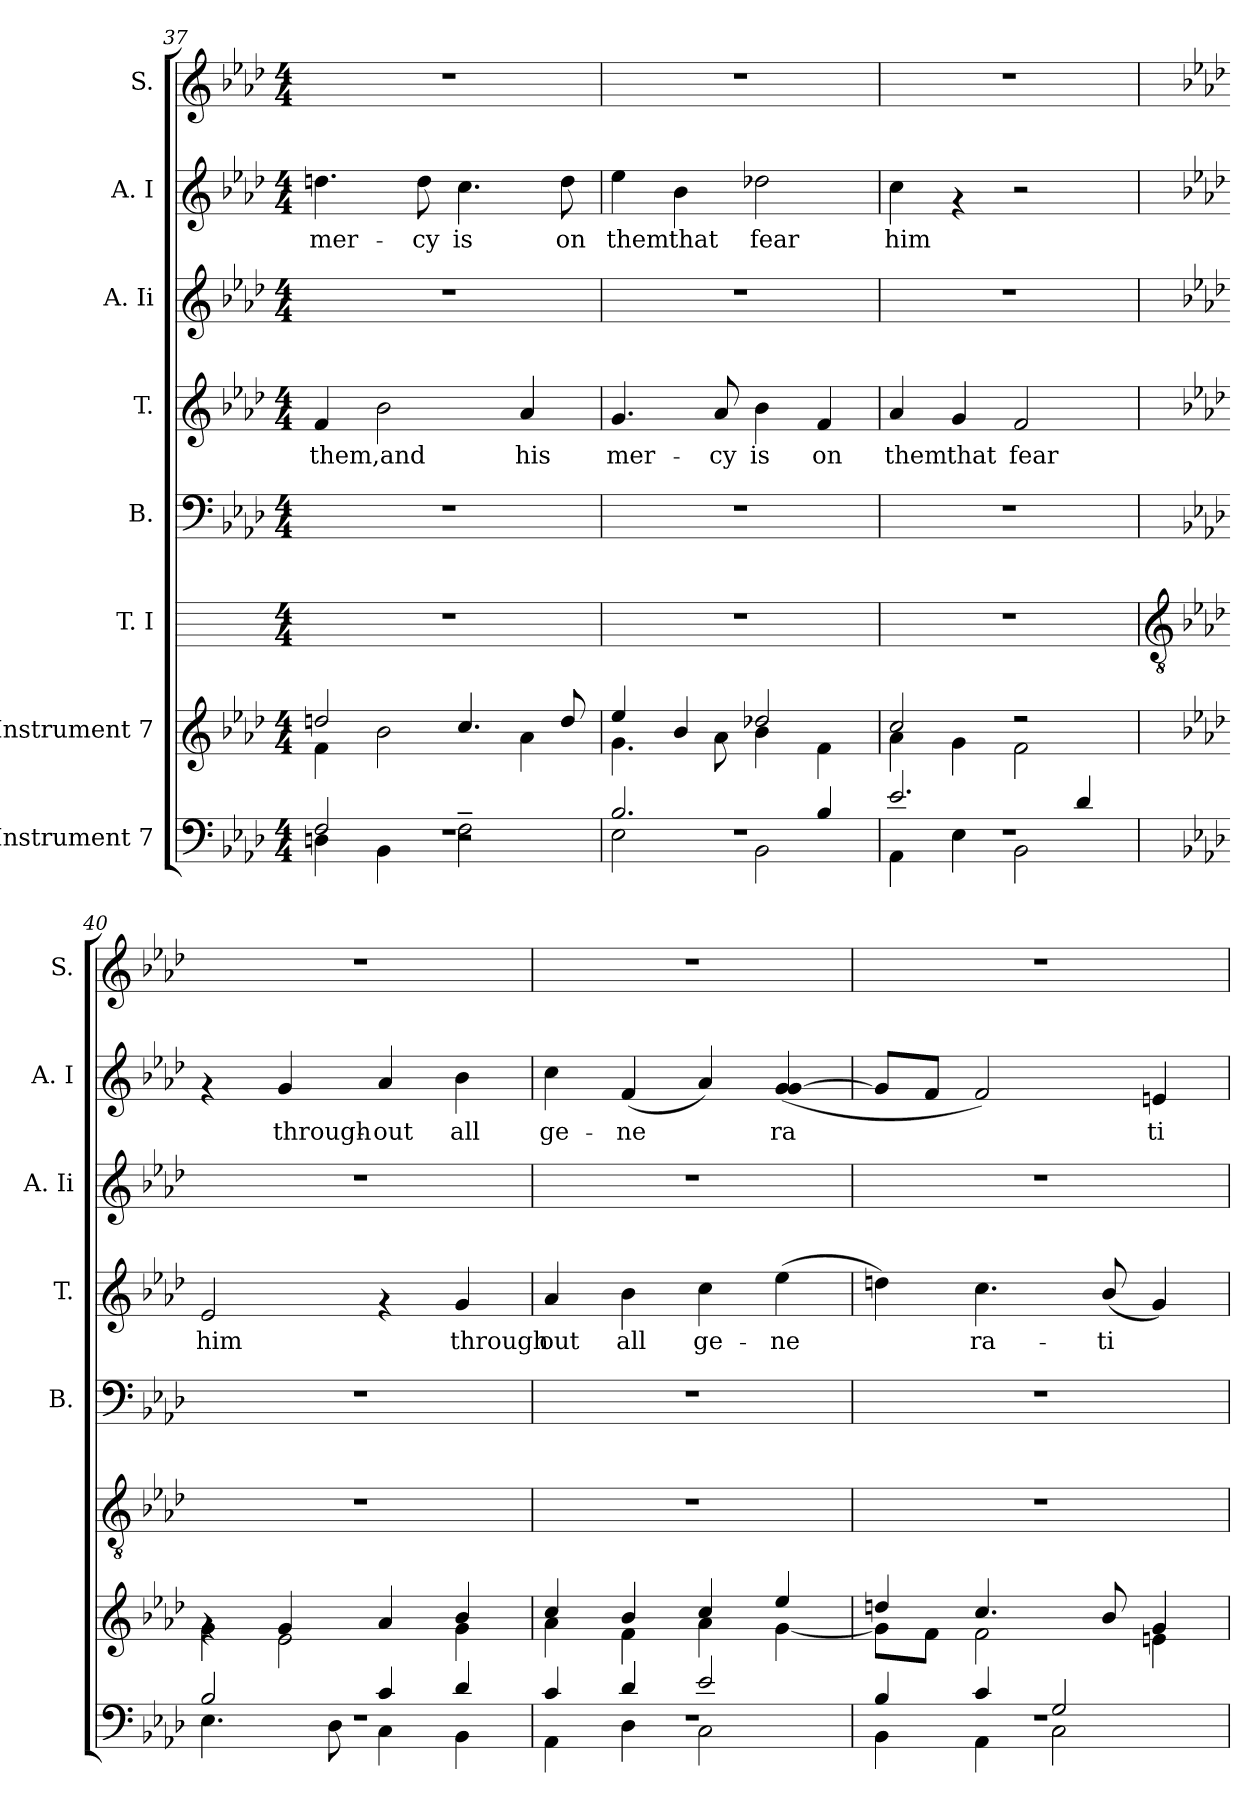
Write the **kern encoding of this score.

**kern	**kern	**kern	**kern	**kern	**text	**kern	**kern	**text	**kern
*part8	*part7	*part6	*part5	*part4	*part4	*part3	*part2	*part2	*part1
*staff8	*staff7	*staff6	*staff5	*staff4	*staff4	*staff3	*staff2	*staff2	*staff1
*I"Instrument 7	*I"Instrument 7	*I"T. I	*I"B.	*I"T.	*	*I"A. Ii	*I"A. I	*	*I"S.
*	*	*	*I'B.	*I'T.	*	*I'A. Ii	*I'A. I	*	*I'S.
*clefF4	*clefG2	*	*clefF4	*clefG2	*	*clefG2	*clefG2	*	*clefG2
*k[b-e-a-d-]	*k[b-e-a-d-]	*k[]	*k[b-e-a-d-]	*k[b-e-a-d-]	*	*k[b-e-a-d-]	*k[b-e-a-d-]	*	*k[b-e-a-d-]
*A-:	*A-:	*C:	*A-:	*A-:	*	*A-:	*A-:	*	*A-:
*M4/4	*M4/4	*M4/4	*M4/4	*M4/4	*	*M4/4	*M4/4	*	*M4/4
=37	=37	=37	=37	=37	=37	=37	=37	=37	=37
*^	*^	*	*	*	*	*	*	*	*
*	*^	*	*	*	*	*	*	*	*	*	*
!	!	!	!	!	!	!	!	!LO:LY:b:cj	!	!	!LO:LY:b:cj	!
1r	2F/	4Dn\	2ddn/	4f\	1r	1r	4f/	them,and	1r	4.ddn\	mer-	1r
!	!	!	!	!	!	!	!	!LO:LY:b:cj	!	!	!	!
.	.	4BB-\	.	2b-\	.	.	2b-\	.	.	.	.	.
!	!	!	!	!	!	!	!	!	!	!	!LO:LY:b:cj	!
.	.	.	.	.	.	.	.	.	.	8dd\	-cy	.
!	!	!	!	!	!	!	!	!	!	!	!LO:LY:b:cj	!
.	2r	2F~>\	4.cc/	.	.	.	.	.	.	4.cc\	is	.
!	!	!	!	!	!	!	!	!LO:LY:b:cj	!	!	!	!
.	.	.	.	4a-\	.	.	4a-/	his	.	.	.	.
!	!	!	!	!	!	!	!	!	!	!	!LO:LY:b:cj	!
.	.	.	8dd/	.	.	.	.	.	.	8dd\	on	.
=38	=38	=38	=38	=38	=38	=38	=38	=38	=38	=38	=38	=38
!	!	!	!	!	!	!	!	!LO:LY:b:cj	!	!	!LO:LY:b:cj	!
1r	2.B-/	2E-\	4ee-/	4.g\	1r	1r	4.g/	mer-	1r	4ee-\	them	1r
!	!	!	!	!	!	!	!	!	!	!	!LO:LY:b:cj	!
.	.	.	4b-/	.	.	.	.	.	.	4b-\	that	.
!	!	!	!	!	!	!	!	!LO:LY:b:cj	!	!	!	!
.	.	.	.	8a-\	.	.	8a-/	-cy	.	.	.	.
!	!	!	!	!	!	!	!	!LO:LY:b:cj	!	!	!LO:LY:b:cj	!
.	.	2BB-\	2dd-X/	4b-\	.	.	4b-\	is	.	2dd-X\	fear	.
!	!	!	!	!	!	!	!	!LO:LY:b:cj	!	!	!	!
.	4B-/	.	.	4f\	.	.	4f/	on	.	.	.	.
=39	=39	=39	=39	=39	=39	=39	=39	=39	=39	=39	=39	=39
!	!	!	!	!	!	!	!	!LO:LY:b:cj	!	!	!LO:LY:b:cj	!
1r	2.e-/	4AA-\	2cc/	4a-\	1r	1r	4a-/	them	1r	4cc\	him	1r
!	!	!	!	!	!	!	!	!LO:LY:b:cj	!	!	!	!
.	.	4E-\	.	4g\	.	.	4g/	that	.	4rf	.	.
!	!	!	!	!	!	!	!	!LO:LY:b:cj	!	!	!	!
.	.	2BB-\	2r	2f\	.	.	2f/	fear	.	2r	.	.
.	4d-/	.	.	.	.	.	.	.	.	.	.	.
!!LO:LB:g=z
=40	=40	=40	=40	=40	=40	=40	=40	=40	=40	=40	=40	=40
*	*	*	*	*	*clefGv2	*	*	*	*	*	*	*
*	*	*	*	*	*k[b-e-a-d-]	*	*	*	*	*	*	*
*	*	*	*	*	*A-:	*	*	*	*	*	*	*
!	!	!	!	!	!	!	!	!LO:LY:b:cj	!	!	!	!
1r	2B-/	4.E-\	4rg	4g\	1r	1r	2e-/	him	1r	4rf	.	1r
!	!	!	!	!	!	!	!	!	!	!	!LO:LY:b:cj	!
.	.	.	4g/	2e-\	.	.	.	.	.	4g/	through-	.
.	.	8D-\	.	.	.	.	.	.	.	.	.	.
!	!	!	!	!	!	!	!	!	!	!	!LO:LY:b:cj	!
.	4c/	4C\	4a-/	.	.	.	4rf	.	.	4a-/	-out	.
!	!	!	!	!	!	!	!	!LO:LY:b:cj	!	!	!LO:LY:b:cj	!
.	4d-/	4BB-\	4b-/	4g\	.	.	4g/	through	.	4b-\	all	.
=41	=41	=41	=41	=41	=41	=41	=41	=41	=41	=41	=41	=41
!	!	!	!	!	!	!	!	!LO:LY:b:cj	!	!	!LO:LY:b:cj	!
1r	4c/	4AA-\	4cc/	4a-\	1r	1r	4a-/	out	1r	4cc\	ge-	1r
!	!	!	!	!	!	!	!	!LO:LY:b:cj	!	!	!LO:LY:b:cj	!
.	4d-/	4D-\	4b-/	4f\	.	.	4b-\	all	.	(<4f/	-ne-	.
!	!	!	!	!	!	!	!	!LO:LY:b:cj	!	!	!LO:LY:b:cj	!
.	2e-/	2C\	4cc/	4a-\	.	.	4cc\	ge-	.	4a-/)	--	.
!	!	!	!	!	!	!	!	!LO:LY:b:cj	!	!	!LO:LY:b:cj	!
.	.	.	4ee-/	[<4g\	.	.	(>4ee-\	-ne-	.	(<4g/ [>4g/	-ra-	.
=42	=42	=42	=42	=42	=42	=42	=42	=42	=42	=42	=42	=42
!	!	!	!	!	!	!	!	!LO:LY:b:cj	!	!	!LO:LY:b:cj	!
1r	4B-/	4BB-\	4ddn/	8g\L]	1r	1r	4ddn\)	--	1r	8g/L]	--	1r
!	!	!	!	!	!	!	!	!	!	!	!LO:LY:b:cj	!
.	.	.	.	8f\J	.	.	.	.	.	8f/J	--	.
!	!	!	!	!	!	!	!	!LO:LY:b:cj	!	!	!LO:LY:b:cj	!
.	4c/	4AA-\	4.cc/	2f\	.	.	4.cc\	-ra-	.	2f/)	--	.
.	2G/	2C\	.	.	.	.	.	.	.	.	.	.
!	!	!	!	!	!	!	!	!LO:LY:b:cj	!	!	!	!
.	.	.	8b-/	.	.	.	(<8b-/	-ti-	.	.	.	.
!	!	!	!	!	!	!	!	!LO:LY:b:cj	!	!	!LO:LY:b:cj	!
.	.	.	4g/	4en\	.	.	4g/)	--	.	4en/	-ti-	.
*v	*v	*v	*	*	*	*	*	*	*	*	*	*
*	*v	*v	*	*	*	*	*	*	*	*
=	=	=	=	=	=	=	=	=	=
*-	*-	*-	*-	*-	*-	*-	*-	*-	*-
